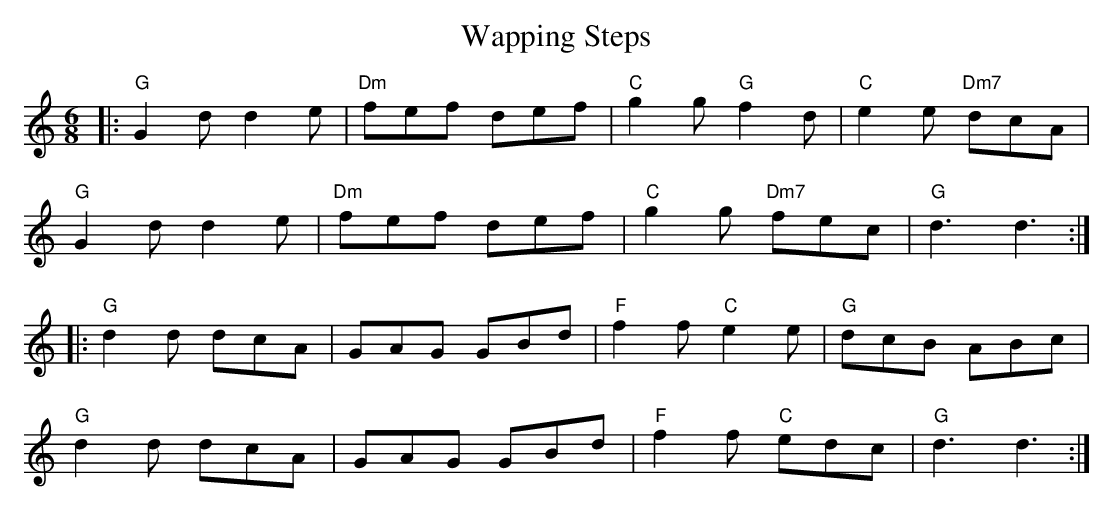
X:1
T:Wapping Steps
L:1/4
M:6/8
K:C
V:1
|: "G" G d/ d e/ | "Dm" f/e/f/ d/e/f/ | "C" g g/ "G" f d/ | "C" e e/ "Dm7" d/c/A/ |
"G" G d/ d e/ | "Dm" f/e/f/ d/e/f/ | "C" g g/ "Dm7" f/e/c/ | "G" d3/2 d3/2 :|
|:"G" d d/ d/c/A/ | G/A/G/ G/B/d/ | "F" f f/ "C" e e/ | "G" d/c/B/ A/B/c/ |
"G" d d/ d/c/A/ | G/A/G/ G/B/d/ | "F" f f/ "C" e/d/c/ | "G" d3/2 d3/2 :|
